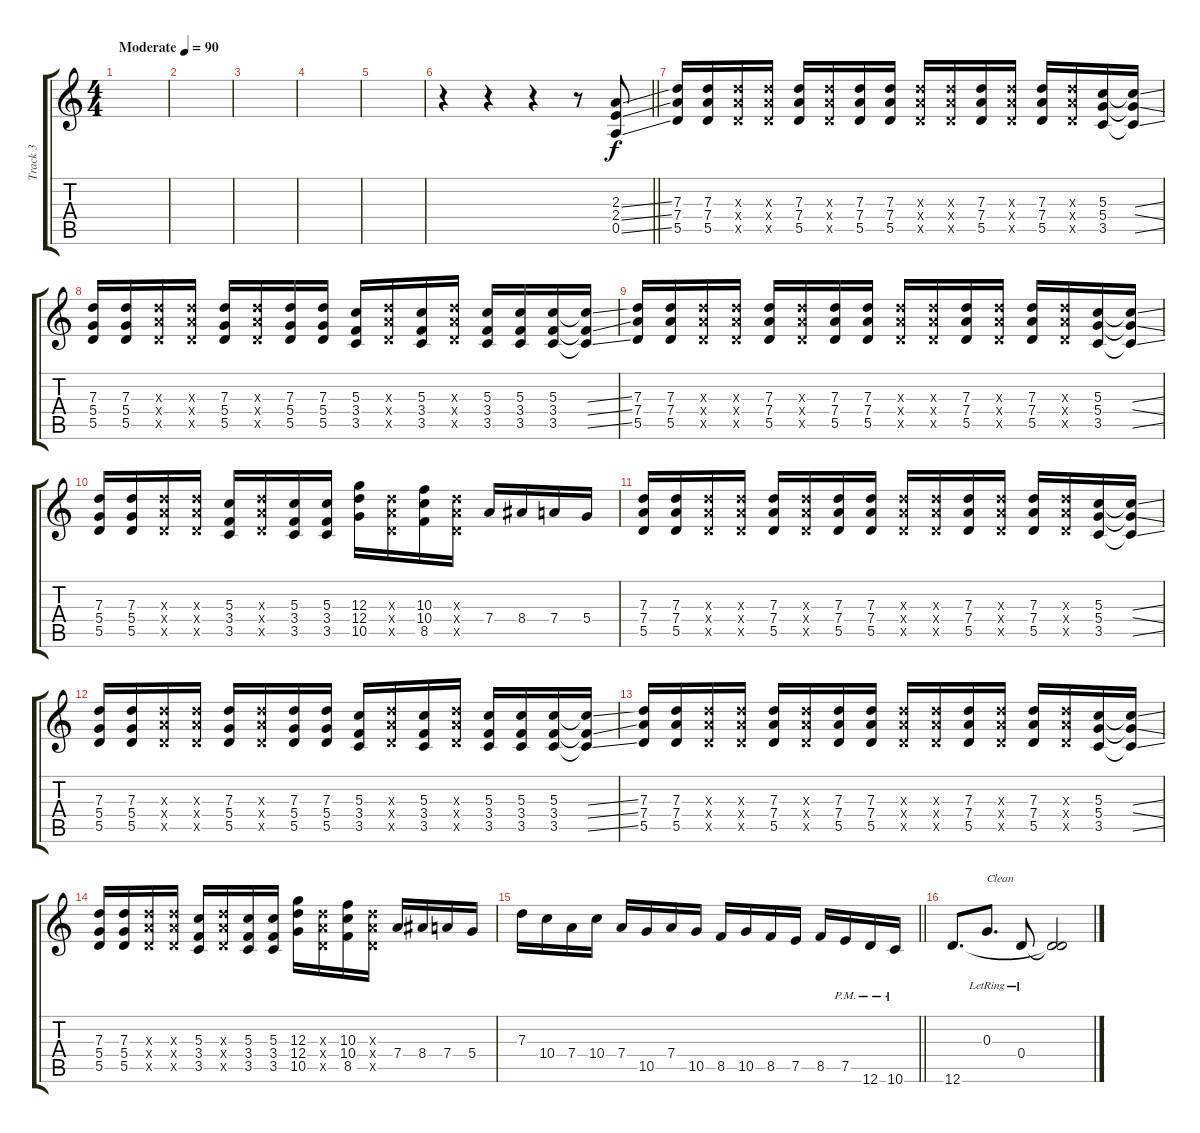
\track ("Track 3" "Track 3") {instrument distortionguitar}
\staff {score tabs}
\tuning (E4 B3 G3 D3 A2 D2) {hide}
\ts (4 4)
\tempo (90 "Moderate")
\clef g2
\ks c
|
|
|
|
|
\barLineRight lightlight
r.4 r.4 r.4 r.8 (2.3{ss} 2.4{ss} 0.5{ss}).8 |
\section ("" "")
(7.3 7.4 5.5).16 (7.3 7.4 5.5).16 (7.3{x} 7.4{x} 5.5{x}).16 (7.3{x} 7.4{x} 5.5{x}).16 (7.3 7.4 5.5).16 (7.3{x} 7.4{x} 5.5{x}).16 (7.3 7.4 5.5).16 (7.3 7.4 5.5).16 (7.3{x} 7.4{x} 5.5{x}).16 (7.3{x} 7.4{x} 5.5{x}).16 (7.3 7.4 5.5).16 (7.3{x} 7.4{x} 5.5{x}).16 (7.3 7.4 5.5).16 (7.3{x} 7.4{x} 5.5{x}).16 (5.3 5.4 3.5).16 (5.3{ss t} 5.4{ss t} 3.5{ss t}).16 |
(7.3 5.4 5.5).16 (7.3 5.4 5.5).16 (7.3{x} 7.4{x} 5.5{x}).16 (7.3{x} 7.4{x} 5.5{x}).16 (7.3 5.4 5.5).16 (7.3{x} 7.4{x} 5.5{x}).16 (7.3 5.4 5.5).16 (7.3 5.4 5.5).16 (5.3 3.4 3.5).16 (7.3{x} 7.4{x} 5.5{x}).16 (5.3 3.4 3.5).16 (7.3{x} 7.4{x} 5.5{x}).16 (5.3 3.4 3.5).16 (5.3 3.4 3.5).16 (5.3 3.4 3.5).16 (5.3{ss t} 3.4{ss t} 3.5{ss t}).16 |
(7.3 7.4 5.5).16 (7.3 7.4 5.5).16 (7.3{x} 7.4{x} 5.5{x}).16 (7.3{x} 7.4{x} 5.5{x}).16 (7.3 7.4 5.5).16 (7.3{x} 7.4{x} 5.5{x}).16 (7.3 7.4 5.5).16 (7.3 7.4 5.5).16 (7.3{x} 7.4{x} 5.5{x}).16 (7.3{x} 7.4{x} 5.5{x}).16 (7.3 7.4 5.5).16 (7.3{x} 7.4{x} 5.5{x}).16 (7.3 7.4 5.5).16 (7.3{x} 7.4{x} 5.5{x}).16 (5.3 5.4 3.5).16 (5.3{ss t} 5.4{ss t} 3.5{ss t}).16 |
(7.3 5.4 5.5).16 (7.3 5.4 5.5).16 (7.3{x} 7.4{x} 5.5{x}).16 (7.3{x} 7.4{x} 5.5{x}).16 (5.3 3.4 3.5).16 (7.3{x} 7.4{x} 5.5{x}).16 (5.3 3.4 3.5).16 (5.3 3.4 3.5).16 (12.3 12.4 10.5).16 (7.3{x} 7.4{x} 5.5{x}).16 (10.3 10.4 8.5).16 (7.3{x} 7.4{x} 5.5{x}).16 7.4.16 8.4.16 7.4.16 5.4.16 |
(7.3 7.4 5.5).16 (7.3 7.4 5.5).16 (7.3{x} 7.4{x} 5.5{x}).16 (7.3{x} 7.4{x} 5.5{x}).16 (7.3 7.4 5.5).16 (7.3{x} 7.4{x} 5.5{x}).16 (7.3 7.4 5.5).16 (7.3 7.4 5.5).16 (7.3{x} 7.4{x} 5.5{x}).16 (7.3{x} 7.4{x} 5.5{x}).16 (7.3 7.4 5.5).16 (7.3{x} 7.4{x} 5.5{x}).16 (7.3 7.4 5.5).16 (7.3{x} 7.4{x} 5.5{x}).16 (5.3 5.4 3.5).16 (5.3{ss t} 5.4{ss t} 3.5{ss t}).16 |
(7.3 5.4 5.5).16 (7.3 5.4 5.5).16 (7.3{x} 7.4{x} 5.5{x}).16 (7.3{x} 7.4{x} 5.5{x}).16 (7.3 5.4 5.5).16 (7.3{x} 7.4{x} 5.5{x}).16 (7.3 5.4 5.5).16 (7.3 5.4 5.5).16 (5.3 3.4 3.5).16 (7.3{x} 7.4{x} 5.5{x}).16 (5.3 3.4 3.5).16 (7.3{x} 7.4{x} 5.5{x}).16 (5.3 3.4 3.5).16 (5.3 3.4 3.5).16 (5.3 3.4 3.5).16 (5.3{ss t} 3.4{ss t} 3.5{ss t}).16 |
(7.3 7.4 5.5).16 (7.3 7.4 5.5).16 (7.3{x} 7.4{x} 5.5{x}).16 (7.3{x} 7.4{x} 5.5{x}).16 (7.3 7.4 5.5).16 (7.3{x} 7.4{x} 5.5{x}).16 (7.3 7.4 5.5).16 (7.3 7.4 5.5).16 (7.3{x} 7.4{x} 5.5{x}).16 (7.3{x} 7.4{x} 5.5{x}).16 (7.3 7.4 5.5).16 (7.3{x} 7.4{x} 5.5{x}).16 (7.3 7.4 5.5).16 (7.3{x} 7.4{x} 5.5{x}).16 (5.3 5.4 3.5).16 (5.3{ss t} 5.4{ss t} 3.5{ss t}).16 |
(7.3 5.4 5.5).16 (7.3 5.4 5.5).16 (7.3{x} 7.4{x} 5.5{x}).16 (7.3{x} 7.4{x} 5.5{x}).16 (5.3 3.4 3.5).16 (7.3{x} 7.4{x} 5.5{x}).16 (5.3 3.4 3.5).16 (5.3 3.4 3.5).16 (12.3 12.4 10.5).16 (7.3{x} 7.4{x} 5.5{x}).16 (10.3 10.4 8.5).16 (7.3{x} 7.4{x} 5.5{x}).16 7.4.16 8.4.16 7.4.16 5.4.16 |
\barLineRight lightlight
7.3.16 10.4.16 7.4.16 10.4.16 7.4.16 10.5.16 7.4.16 10.5.16 8.5.16 10.5.16 8.5.16 7.5.16 8.5.16 7.5{pm}.16 12.6{pm}.16 10.6{pm}.16 |
\section ("" "")
12.6.8{d} 0.3{lr}.8{d txt "Clean" instrument electricguitarclean} 0.4{lr}.8 (0.4{t} 12.6{t}).2
